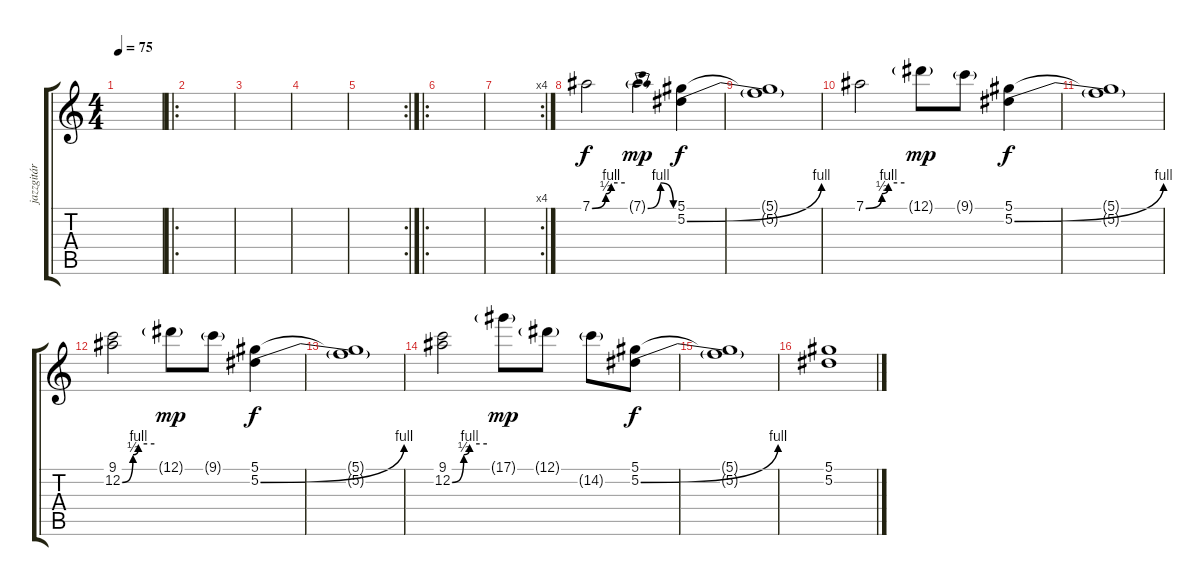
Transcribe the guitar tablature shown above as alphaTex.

\track ("jazzgitár" "jazzgitár") {instrument electricguitarjazz}
\staff {score tabs}
\tuning (Eb4 Bb3 Gb3 Db3 Ab2 Eb2) {hide}
\ts (4 4)
\tempo 75
\clef g2
\ks c
|
\ro
|
|
|
\rc 2
|
\ro
|
\rc 4
|
7.1{be (custom 0 0 25 2 35 4 60 4)}.2 7.1{be (bendrelease 0 0 25 4 30 4 60 0) g}.4{dy mp} (5.1 5.2{be (bend 0 0 60 4)}).4{dy f} |
(5.1{t} 5.2{t}).1 |
7.1{be (custom 0 0 25 2 35 4 60 4)}.2 12.1{g}.8{dy mp} 9.1{g}.8 (5.1 5.2{be (bend 0 0 60 4)}).4{dy f} |
(5.1{t} 5.2{t}).1 |
(9.1 12.2{be (custom 0 0 20 2 30 4 60 4)}).2 12.1{g}.8{dy mp} 9.1{g}.8 (5.1 5.2{be (bend 0 0 60 4)}).4{dy f} |
(5.1{t} 5.2{t}).1 |
(9.1 12.2{be (custom 0 0 20 2 30 4 60 4)}).2 17.1{g}.8{dy mp} 12.1{g}.8 14.2{g}.8 (5.1 5.2{be (bend 0 0 60 4)}).8{dy f} |
(5.1{t} 5.2{t}).1 |
(5.1 5.2).1
